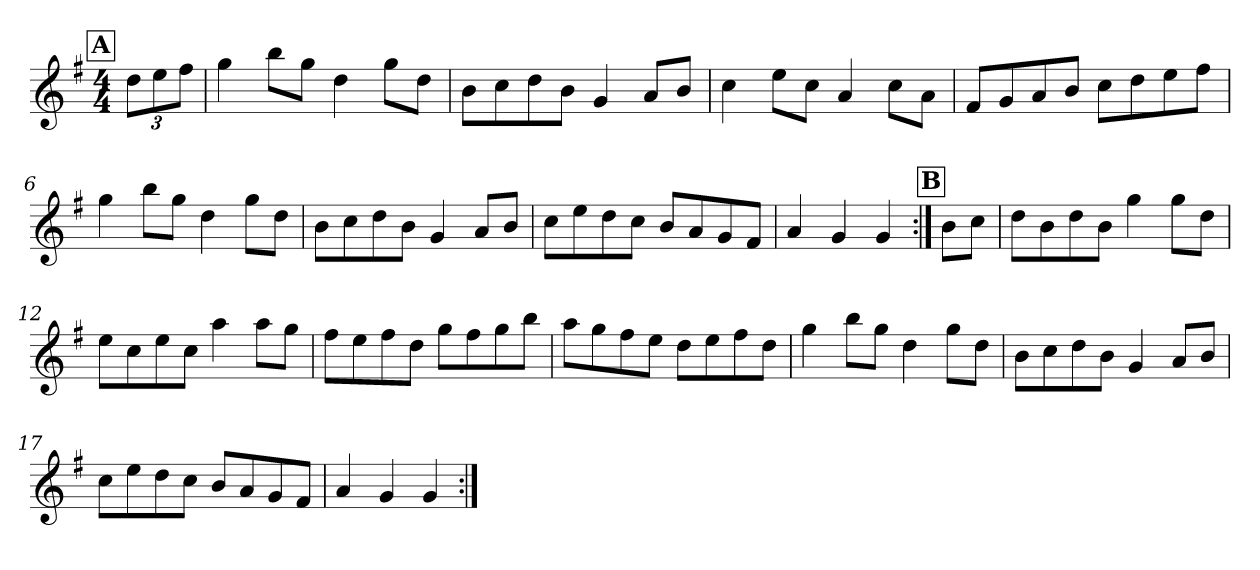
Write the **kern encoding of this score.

**kern
*part1
*staff1
*clefG2
*k[f#]
*G:
*M4/4
*Xbrackettup
!!LO:REH:place=s1:a:B:fs=14:t=A
=1
12dd\L
12ee\
12ff#\J
=2
4gg\
8bb\L
8gg\J
4dd\
8gg\L
8dd\J
=3
8b\L
8cc\
8dd\
8b\J
4g/
8a/L
8b/J
=4
4cc\
8ee\L
8cc\J
4a/
8cc\L
8a\J
=5
8f#/L
8g/
8a/
8b/J
8cc\L
8dd\
8ee\
8ff#\J
=6
4gg\
8bb\L
8gg\J
4dd\
8gg\L
8dd\J
=7
8b\L
8cc\
8dd\
8b\J
4g/
8a/L
8b/J
!!LO:LB:g=z
=8
8cc\L
8ee\
8dd\
8cc\J
8b/L
8a/
8g/
8f#/J
=9
4a/
4g/
4g/
!!LO:REH:place=s1:a:B:fs=14:t=B
=10:|!
8b\L
8cc\J
=11
8dd\L
8b\
8dd\
8b\J
4gg\
8gg\L
8dd\J
=12
8ee\L
8cc\
8ee\
8cc\J
4aa\
8aa\L
8gg\J
=13
8ff#\L
8ee\
8ff#\
8dd\J
8gg\L
8ff#\
8gg\
8bb\J
=14
8aa\L
8gg\
8ff#\
8ee\J
8dd\L
8ee\
8ff#\
8dd\J
!!LO:LB:g=z
=15
4gg\
8bb\L
8gg\J
4dd\
8gg\L
8dd\J
=16
8b\L
8cc\
8dd\
8b\J
4g/
8a/L
8b/J
=17
8cc\L
8ee\
8dd\
8cc\J
8b/L
8a/
8g/
8f#/J
=18
4a/
4g/
4g/
=:|!
*-
